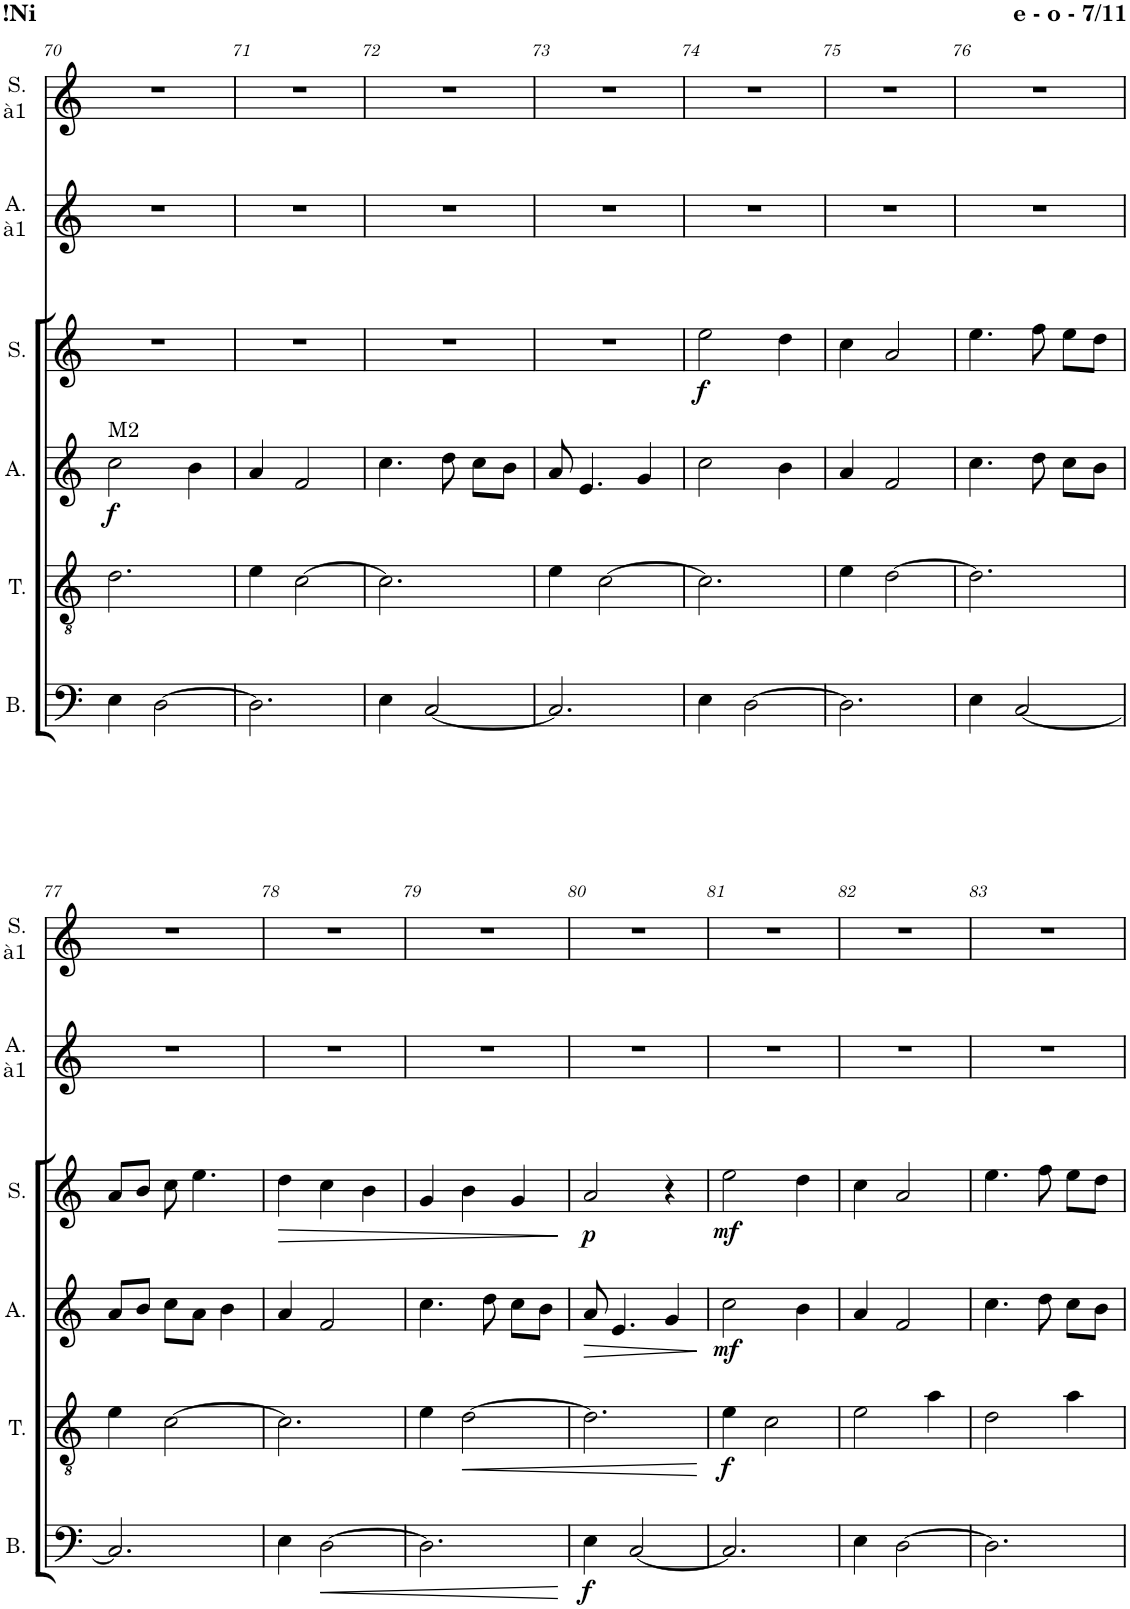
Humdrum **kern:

**kern	**dynam	**kern	**dynam	**kern	**dynam	**kern	**dynam	**kern	**kern
*part6	*part6	*part5	*part5	*part4	*part4	*part3	*part3	*part2	*part1
*staff6	*staff6	*staff5	*staff5	*staff4	*staff4	*staff3	*staff3	*staff2	*staff1
*I"Bass	*	*I"Tenor	*	*I"Alto	*	*I"Soprano	*	*I"Alto S	*I"Soprano S
*I'B.	*	*I'T.	*	*I'A.	*	*I'S.	*	*I'A. à1	*I'S. à1
!!LO:PB:g=z
*clefF4	*	*clefGv2	*	*clefG2	*	*clefG2	*	*clefG2	*clefG2
*k[]	*	*k[]	*	*k[]	*	*k[]	*	*k[]	*k[]
*M3/4	*	*M3/4	*	*M3/4	*	*M3/4	*	*M3/4	*M3/4
=70	=70	=70	=70	=70	=70	=70	=70	=70	=70
!	!	!	!	!LO:TX:a:t=M2	!	!	!	!	!
!	!	!	!	!	!LO:DY:b	!	!	!	!
4E\	.	2.d\	.	2cc\	f	2.r	.	2.r	2.r
[2D\	.	.	.	.	.	.	.	.	.
.	.	.	.	4b\	.	.	.	.	.
=71	=71	=71	=71	=71	=71	=71	=71	=71	=71
2.D\]	.	4e\	.	4a/	.	2.r	.	2.r	2.r
.	.	[2c\	.	2f/	.	.	.	.	.
=72	=72	=72	=72	=72	=72	=72	=72	=72	=72
4E\	.	2.c\]	.	4.cc\	.	2.r	.	2.r	2.r
[2C/	.	.	.	.	.	.	.	.	.
.	.	.	.	8dd\	.	.	.	.	.
.	.	.	.	8cc\L	.	.	.	.	.
.	.	.	.	8b\J	.	.	.	.	.
=73	=73	=73	=73	=73	=73	=73	=73	=73	=73
2.C/]	.	4e\	.	8a/	.	2.r	.	2.r	2.r
.	.	.	.	4.e/	.	.	.	.	.
.	.	[2c\	.	.	.	.	.	.	.
.	.	.	.	4g/	.	.	.	.	.
=74	=74	=74	=74	=74	=74	=74	=74	=74	=74
!	!	!	!	!	!	!	!LO:DY:b	!	!
4E\	.	2.c\]	.	2cc\	.	2ee\	f	2.r	2.r
[2D\	.	.	.	.	.	.	.	.	.
.	.	.	.	4b\	.	4dd\	.	.	.
=75	=75	=75	=75	=75	=75	=75	=75	=75	=75
2.D\]	.	4e\	.	4a/	.	4cc\	.	2.r	2.r
.	.	[2d\	.	2f/	.	2a/	.	.	.
=76	=76	=76	=76	=76	=76	=76	=76	=76	=76
4E\	.	2.d\]	.	4.cc\	.	4.ee\	.	2.r	2.r
[2C/	.	.	.	.	.	.	.	.	.
.	.	.	.	8dd\	.	8ff\	.	.	.
.	.	.	.	8cc\L	.	8ee\L	.	.	.
.	.	.	.	8b\J	.	8dd\J	.	.	.
!!LO:LB:g=z
=77	=77	=77	=77	=77	=77	=77	=77	=77	=77
2.C/]	.	4e\	.	8a/L	.	8a/L	.	2.r	2.r
.	.	.	.	8b/J	.	8b/J	.	.	.
.	.	[2c\	.	8cc\L	.	8cc\	.	.	.
.	.	.	.	8a\J	.	4.ee\	.	.	.
.	.	.	.	4b\	.	.	.	.	.
=78	=78	=78	=78	=78	=78	=78	=78	=78	=78
!	!	!	!	!	!	!	!LO:HP:b	!	!
4E\	.	2.c\]	.	4a/	.	4dd\	>	2.r	2.r
!	!LO:HP:b	!	!	!	!	!	!	!	!
[2D\	<	.	.	2f/	.	4cc\	.	.	.
.	.	.	.	.	.	4b\	.	.	.
=79	=79	=79	=79	=79	=79	=79	=79	=79	=79
2.D\]	.	4e\	.	4.cc\	.	4g/	.	2.r	2.r
!	!	!	!LO:HP:b	!	!	!	!	!	!
.	.	[2d\	<	.	.	4b\	.	.	.
.	.	.	.	8dd\	.	.	.	.	.
.	.	.	.	8cc\L	.	4g/	.	.	.
.	.	.	.	8b\J	.	.	.	.	.
.	[	.	.	.	.	.	]	.	.
=80	=80	=80	=80	=80	=80	=80	=80	=80	=80
!	!LO:DY:b	!	!	!	!LO:HP:b	!	!LO:DY:b	!	!
4E\	f	2.d\]	.	8a/	>	2a/	p	2.r	2.r
.	.	.	.	4.e/	.	.	.	.	.
[2C/	.	.	.	.	.	.	.	.	.
.	.	.	.	4g/	.	4r	.	.	.
.	.	.	[	.	]	.	.	.	.
=81	=81	=81	=81	=81	=81	=81	=81	=81	=81
!	!	!	!LO:DY:b	!	!LO:DY:b	!	!LO:DY:b	!	!
2.C/]	.	4e\	f	2cc\	mf	2ee\	mf	2.r	2.r
.	.	2c\	.	.	.	.	.	.	.
.	.	.	.	4b\	.	4dd\	.	.	.
=82	=82	=82	=82	=82	=82	=82	=82	=82	=82
4E\	.	2e\	.	4a/	.	4cc\	.	2.r	2.r
[2D\	.	.	.	2f/	.	2a/	.	.	.
.	.	4a\	.	.	.	.	.	.	.
=83	=83	=83	=83	=83	=83	=83	=83	=83	=83
2.D\]	.	2d\	.	4.cc\	.	4.ee\	.	2.r	2.r
.	.	.	.	8dd\	.	8ff\	.	.	.
.	.	4a\	.	8cc\L	.	8ee\L	.	.	.
.	.	.	.	8b\J	.	8dd\J	.	.	.
=	=	=	=	=	=	=	=	=	=
*-	*-	*-	*-	*-	*-	*-	*-	*-	*-
